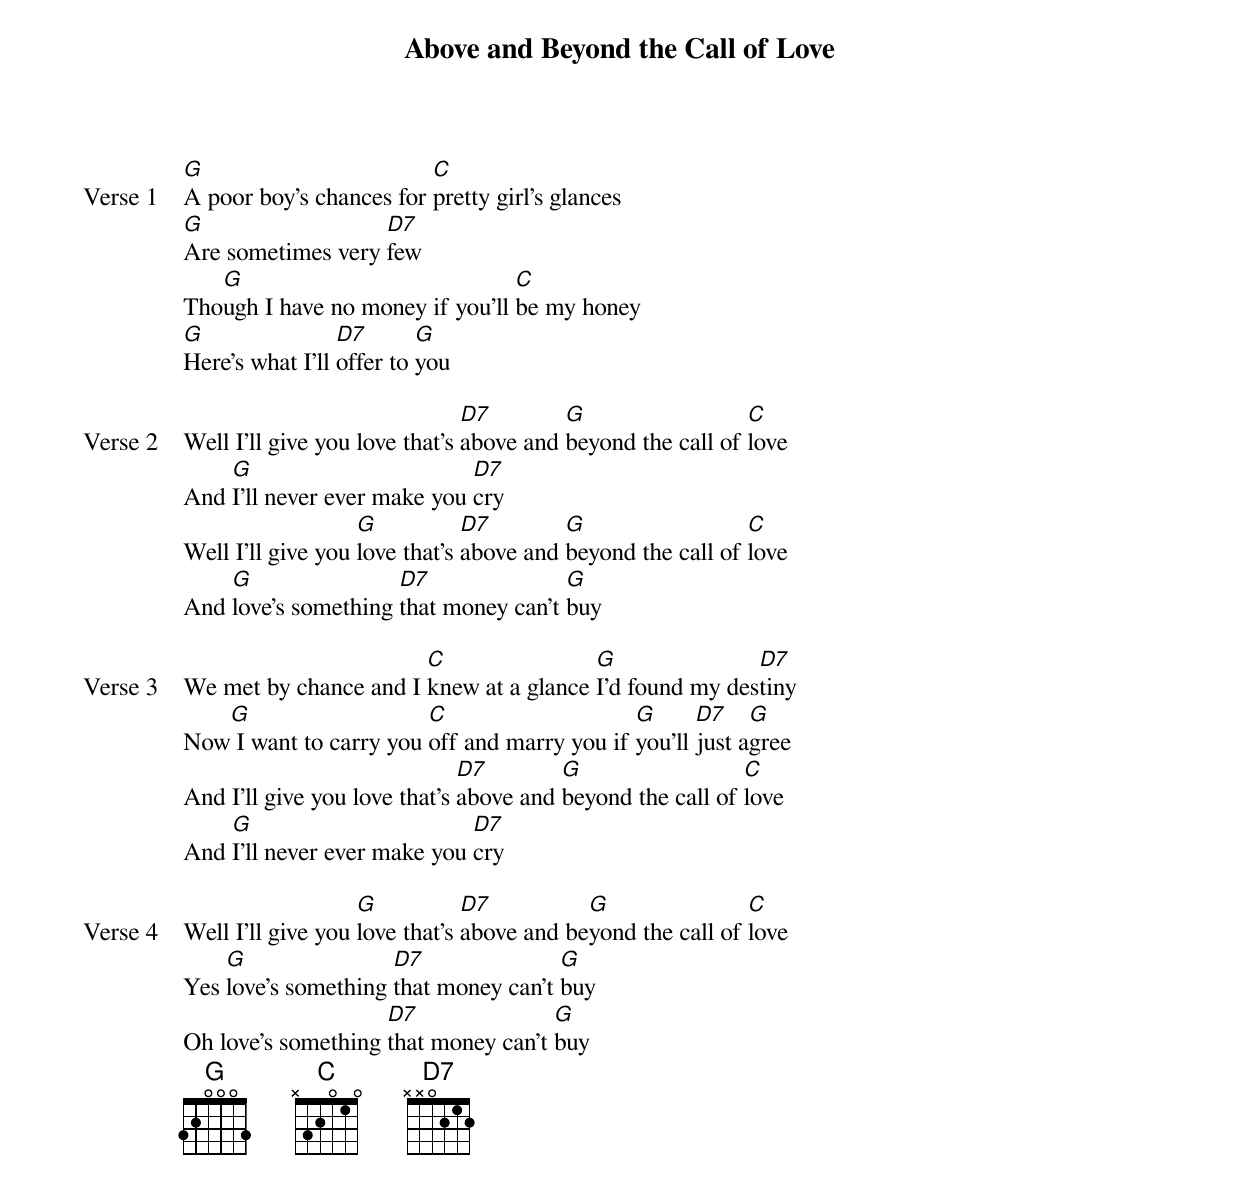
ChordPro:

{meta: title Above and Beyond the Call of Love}
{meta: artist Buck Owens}
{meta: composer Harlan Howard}
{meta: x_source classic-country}
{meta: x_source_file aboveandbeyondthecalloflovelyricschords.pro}
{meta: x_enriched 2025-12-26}

{start_of_verse: Verse 1}
[G]A poor boy's chances for [C]pretty girl's glances
[G]Are sometimes very [D7]few
Tho[G]ugh I have no money if you'll [C]be my honey
[G]Here's what I'll [D7]offer to [G]you
{end_of_verse}

{start_of_verse: Verse 2}
Well I'll give you love that's [D7]above and [G]beyond the call of [C]love
And [G]I'll never ever make you [D7]cry
Well I'll give you [G]love that's [D7]above and [G]beyond the call of [C]love
And [G]love's something [D7]that money can't [G]buy
{end_of_verse}

{start_of_verse: Verse 3}
We met by chance and I [C]knew at a glance [G]I'd found my des[D7]tiny
Now[G] I want to carry you [C]off and marry you if [G]you'll [D7]just a[G]gree
And I'll give you love that's [D7]above and [G]beyond the call of [C]love
And [G]I'll never ever make you [D7]cry
{end_of_verse}

{start_of_verse: Verse 4}
Well I'll give you [G]love that's [D7]above and be[G]yond the call of [C]love
Yes [G]love's something [D7]that money can't [G]buy
Oh love's something [D7]that money can't [G]buy
{end_of_verse}
